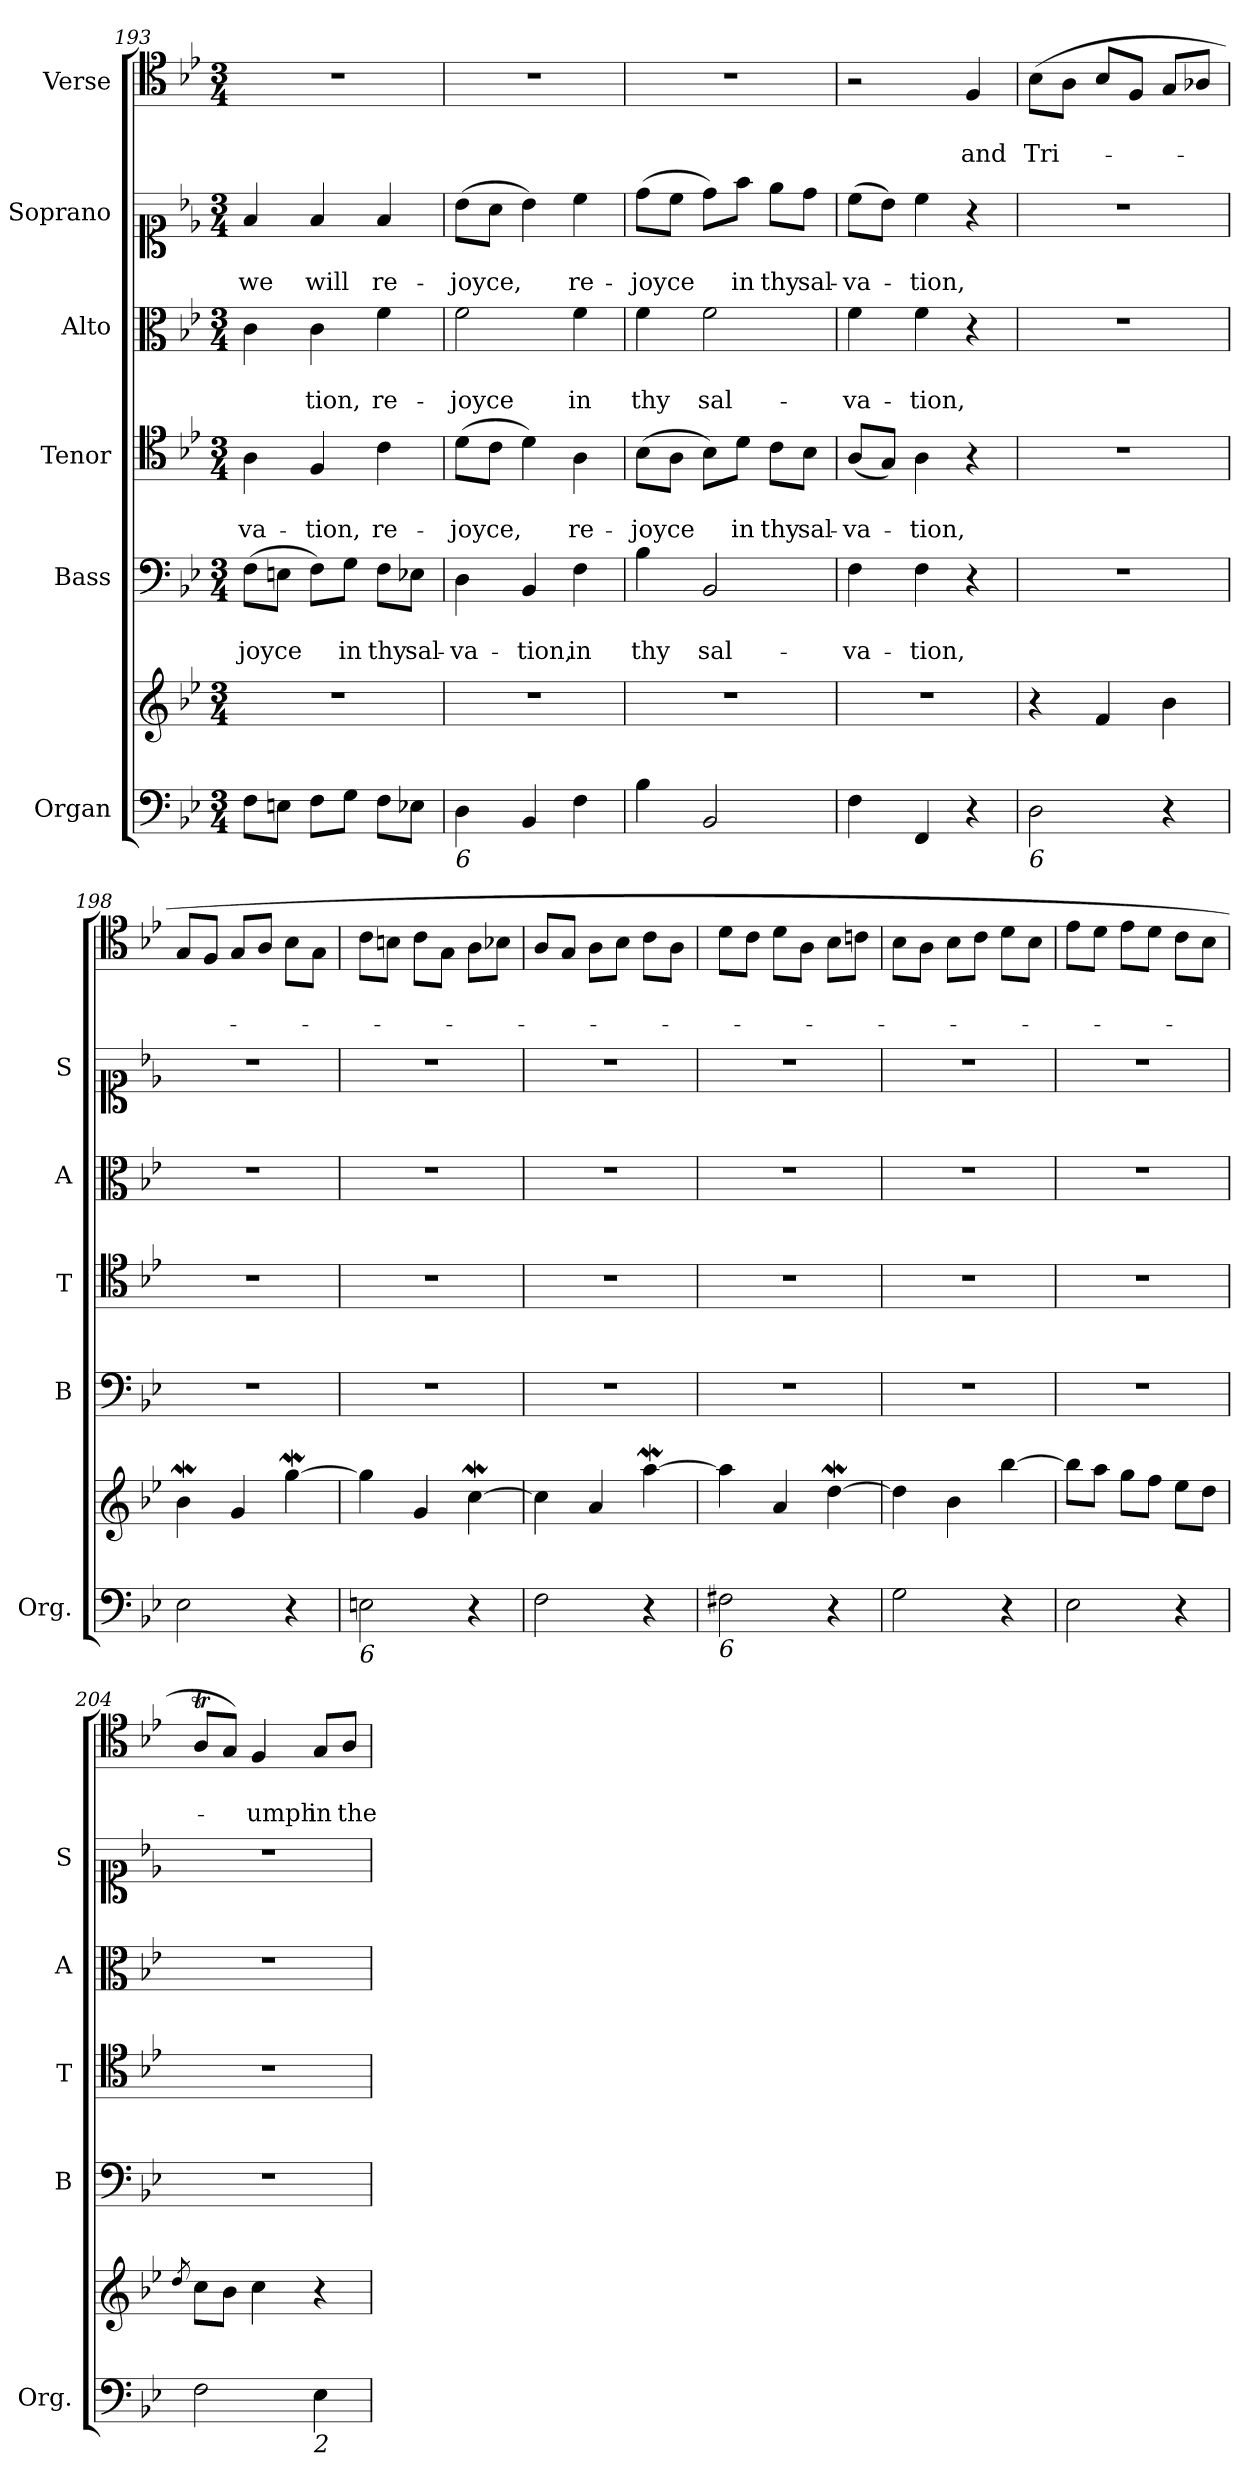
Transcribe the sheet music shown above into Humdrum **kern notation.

**kern	**kern	**kern	**text	**text	**kern	**text	**text	**kern	**text	**text	**kern	**text	**text	**kern	**text	**text
*part6	*part6	*part5	*part5	*part5	*part4	*part4	*part4	*part3	*part3	*part3	*part2	*part2	*part2	*part1	*part1	*part1
*staff7	*staff6	*staff5	*staff5	*staff5	*staff4	*staff4	*staff4	*staff3	*staff3	*staff3	*staff2	*staff2	*staff2	*staff1	*staff1	*staff1
*I"Organ	*	*I"Bass	*	*	*I"Tenor	*	*	*I"Alto	*	*	*I"Soprano	*	*	*I"Verse	*	*
*I'Org.	*	*I'B	*	*	*I'T	*	*	*I'A	*	*	*I'S	*	*	*	*	*
*clefF4	*clefG2	*clefF4	*	*	*clefC4	*	*	*clefC3	*	*	*clefC1	*	*	*clefC4	*	*
*k[b-e-]	*k[b-e-]	*k[b-e-]	*	*	*k[b-e-]	*	*	*k[b-e-]	*	*	*k[b-e-]	*	*	*k[b-e-]	*	*
*B-:	*B-:	*B-:	*	*	*B-:	*	*	*B-:	*	*	*B-:	*	*	*B-:	*	*
*M3/4	*M3/4	*M3/4	*	*	*M3/4	*	*	*M3/4	*	*	*M3/4	*	*	*M3/4	*	*
=193	=193	=193	=193	=193	=193	=193	=193	=193	=193	=193	=193	=193	=193	=193	=193	=193
!	!	!	!	!LO:LY:b	!	!	!LO:LY:b	!	!	!	!	!	!LO:LY:b	!	!	!
8F\L	2.r	(>8F\L	.	-joyce	4A\	.	-va-	4c\	.	.	4f/	.	we	2.r	.	.
8En\J	.	8En\J	.	.	.	.	.	.	.	.	.	.	.	.	.	.
!	!	!	!	!	!	!	!LO:LY:b	!	!	!LO:LY:b	!	!	!LO:LY:b	!	!	!
8F\L	.	8F\L)	.	.	4F/	.	-tion,	4c\	.	-tion,	4f/	.	will	.	.	.
!	!	!	!	!LO:LY:b	!	!	!	!	!	!	!	!	!	!	!	!
8G\J	.	8G\J	.	in	.	.	.	.	.	.	.	.	.	.	.	.
!	!	!	!	!LO:LY:b	!	!	!LO:LY:b	!	!	!LO:LY:b	!	!	!LO:LY:b	!	!	!
8F\L	.	8F\L	.	thy	4c\	.	re-	4f\	.	re-	4f/	.	re-	.	.	.
!	!	!	!	!LO:LY:b	!	!	!	!	!	!	!	!	!	!	!	!
8E-X\J	.	8E-X\J	.	sal-	.	.	.	.	.	.	.	.	.	.	.	.
=194	=194	=194	=194	=194	=194	=194	=194	=194	=194	=194	=194	=194	=194	=194	=194	=194
!LO:TX:b:i:t=6	!	!	!	!	!	!	!	!	!	!	!	!	!	!	!	!
!	!	!	!	!LO:LY:b	!	!	!LO:LY:b	!	!	!LO:LY:b	!	!	!LO:LY:b	!	!	!
4D\	2.r	4D\	.	-va-	(>8d\L	.	-joyce,	2f\	.	-joyce	(>8b-\L	.	-joyce,	2.r	.	.
.	.	.	.	.	8c\J	.	.	.	.	.	8a\J	.	.	.	.	.
!	!	!	!	!LO:LY:b	!	!	!	!	!	!	!	!	!	!	!	!
4BB-/	.	4BB-/	.	-tion,	4d\)	.	.	.	.	.	4b-\)	.	.	.	.	.
!	!	!	!	!LO:LY:b	!	!	!LO:LY:b	!	!	!LO:LY:b	!	!	!LO:LY:b	!	!	!
4F\	.	4F\	.	in	4A\	.	re-	4f\	.	in	4cc\	.	re-	.	.	.
=195	=195	=195	=195	=195	=195	=195	=195	=195	=195	=195	=195	=195	=195	=195	=195	=195
!	!	!	!	!LO:LY:b	!	!	!LO:LY:b	!	!	!LO:LY:b	!	!	!LO:LY:b	!	!	!
4B-\	2.r	4B-\	.	thy	(>8B-\L	.	-joyce	4f\	.	thy	(>8dd\L	.	-joyce	2.r	.	.
.	.	.	.	.	8A\J	.	.	.	.	.	8cc\J	.	.	.	.	.
!	!	!	!	!LO:LY:b	!	!	!	!	!	!LO:LY:b	!	!	!	!	!	!
2BB-/	.	2BB-/	.	sal-	8B-\L)	.	.	2f\	.	sal-	8dd\L)	.	.	.	.	.
!	!	!	!	!	!	!	!LO:LY:b	!	!	!	!	!	!LO:LY:b	!	!	!
.	.	.	.	.	8d\J	.	in	.	.	.	8ff\J	.	in	.	.	.
!	!	!	!	!	!	!	!LO:LY:b	!	!	!	!	!	!LO:LY:b	!	!	!
.	.	.	.	.	8c\L	.	thy	.	.	.	8ee-\L	.	thy	.	.	.
!	!	!	!	!	!	!	!LO:LY:b	!	!	!	!	!	!LO:LY:b	!	!	!
.	.	.	.	.	8B-\J	.	sal-	.	.	.	8dd\J	.	sal-	.	.	.
=196	=196	=196	=196	=196	=196	=196	=196	=196	=196	=196	=196	=196	=196	=196	=196	=196
!	!	!	!	!LO:LY:b	!	!	!LO:LY:b	!	!	!LO:LY:b	!	!	!LO:LY:b	!	!	!
4F\	2.r	4F\	.	-va-	(<8A/L	.	-va-	4f\	.	-va-	(>8cc\L	.	-va-	2r	.	.
.	.	.	.	.	8G/J)	.	.	.	.	.	8b-\J)	.	.	.	.	.
!	!	!	!	!LO:LY:b	!	!	!LO:LY:b	!	!	!LO:LY:b	!	!	!LO:LY:b	!	!	!
4FF/	.	4F\	.	-tion,	4A\	.	-tion,	4f\	.	-tion,	4cc\	.	-tion,	.	.	.
!	!	!	!	!	!	!	!	!	!	!	!	!	!	!	!	!LO:LY:b
4r	.	4r	.	.	4r	.	.	4r	.	.	4r	.	.	4F/	.	and
=197	=197	=197	=197	=197	=197	=197	=197	=197	=197	=197	=197	=197	=197	=197	=197	=197
!LO:TX:b:i:t=6	!	!	!	!	!	!	!	!	!	!	!	!	!	!	!	!
!	!	!	!	!	!	!	!	!	!	!	!	!	!	!	!	!LO:LY:b
2D\	4r	2.r	.	.	2.r	.	.	2.r	.	.	2.r	.	.	(>8B-\L	.	Tri-
.	.	.	.	.	.	.	.	.	.	.	.	.	.	8A\J	.	.
.	4f/	.	.	.	.	.	.	.	.	.	.	.	.	8B-/L	.	.
.	.	.	.	.	.	.	.	.	.	.	.	.	.	8F/J	.	.
4r	4b-\	.	.	.	.	.	.	.	.	.	.	.	.	8G/L	.	.
.	.	.	.	.	.	.	.	.	.	.	.	.	.	8A-X/J	.	.
!!LO:PB:g=z
=198	=198	=198	=198	=198	=198	=198	=198	=198	=198	=198	=198	=198	=198	=198	=198	=198
2E-\	4b-w\	2.r	.	.	2.r	.	.	2.r	.	.	2.r	.	.	8G/L	.	.
.	.	.	.	.	.	.	.	.	.	.	.	.	.	8F/J	.	.
.	4g/	.	.	.	.	.	.	.	.	.	.	.	.	8G/L	.	.
.	.	.	.	.	.	.	.	.	.	.	.	.	.	8A/J	.	.
4r	[4ggW\	.	.	.	.	.	.	.	.	.	.	.	.	8B-\L	.	.
.	.	.	.	.	.	.	.	.	.	.	.	.	.	8G\J	.	.
=199	=199	=199	=199	=199	=199	=199	=199	=199	=199	=199	=199	=199	=199	=199	=199	=199
!LO:TX:b:i:t=6	!	!	!	!	!	!	!	!	!	!	!	!	!	!	!	!
2En\	4gg\]	2.r	.	.	2.r	.	.	2.r	.	.	2.r	.	.	8c\L	.	.
.	.	.	.	.	.	.	.	.	.	.	.	.	.	8Bn\J	.	.
.	4g/	.	.	.	.	.	.	.	.	.	.	.	.	8c\L	.	.
.	.	.	.	.	.	.	.	.	.	.	.	.	.	8G\J	.	.
4r	[4ccW\	.	.	.	.	.	.	.	.	.	.	.	.	8A\L	.	.
.	.	.	.	.	.	.	.	.	.	.	.	.	.	8B-X\J	.	.
=200	=200	=200	=200	=200	=200	=200	=200	=200	=200	=200	=200	=200	=200	=200	=200	=200
2F\	4cc\]	2.r	.	.	2.r	.	.	2.r	.	.	2.r	.	.	8A/L	.	.
.	.	.	.	.	.	.	.	.	.	.	.	.	.	8G/J	.	.
.	4a/	.	.	.	.	.	.	.	.	.	.	.	.	8A\L	.	.
.	.	.	.	.	.	.	.	.	.	.	.	.	.	8B-\J	.	.
4r	[4aaW\	.	.	.	.	.	.	.	.	.	.	.	.	8c\L	.	.
.	.	.	.	.	.	.	.	.	.	.	.	.	.	8A\J	.	.
=201	=201	=201	=201	=201	=201	=201	=201	=201	=201	=201	=201	=201	=201	=201	=201	=201
!LO:TX:b:i:t=6	!	!	!	!	!	!	!	!	!	!	!	!	!	!	!	!
2F#X\	4aa\]	2.r	.	.	2.r	.	.	2.r	.	.	2.r	.	.	8d\L	.	.
.	.	.	.	.	.	.	.	.	.	.	.	.	.	8c\J	.	.
.	4a/	.	.	.	.	.	.	.	.	.	.	.	.	8d\L	.	.
.	.	.	.	.	.	.	.	.	.	.	.	.	.	8A\J	.	.
4r	[4ddW\	.	.	.	.	.	.	.	.	.	.	.	.	8B-\L	.	.
.	.	.	.	.	.	.	.	.	.	.	.	.	.	8cn\J	.	.
=202	=202	=202	=202	=202	=202	=202	=202	=202	=202	=202	=202	=202	=202	=202	=202	=202
2G\	4dd\]	2.r	.	.	2.r	.	.	2.r	.	.	2.r	.	.	8B-\L	.	.
.	.	.	.	.	.	.	.	.	.	.	.	.	.	8A\J	.	.
.	4b-\	.	.	.	.	.	.	.	.	.	.	.	.	8B-\L	.	.
.	.	.	.	.	.	.	.	.	.	.	.	.	.	8c\J	.	.
4r	[4bb-\	.	.	.	.	.	.	.	.	.	.	.	.	8d\L	.	.
.	.	.	.	.	.	.	.	.	.	.	.	.	.	8B-\J	.	.
=203	=203	=203	=203	=203	=203	=203	=203	=203	=203	=203	=203	=203	=203	=203	=203	=203
2E-\	8bb-\L]	2.r	.	.	2.r	.	.	2.r	.	.	2.r	.	.	8e-\L	.	.
.	8aa\J	.	.	.	.	.	.	.	.	.	.	.	.	8d\J	.	.
.	8gg\L	.	.	.	.	.	.	.	.	.	.	.	.	8e-\L	.	.
.	8ff\J	.	.	.	.	.	.	.	.	.	.	.	.	8d\J	.	.
4r	8ee-\L	.	.	.	.	.	.	.	.	.	.	.	.	8c\L	.	.
.	8dd\J	.	.	.	.	.	.	.	.	.	.	.	.	8B-\J	.	.
!!LO:LB:g=z
=204	=204	=204	=204	=204	=204	=204	=204	=204	=204	=204	=204	=204	=204	=204	=204	=204
.	8qdd/	.	.	.	.	.	.	.	.	.	.	.	.	.	.	.
2F\	8cc\L	2.r	.	.	2.r	.	.	2.r	.	.	2.r	.	.	8At/L	.	.
.	8b-\J	.	.	.	.	.	.	.	.	.	.	.	.	8G/J)	.	.
!	!	!	!	!	!	!	!	!	!	!	!	!	!	!	!	!LO:LY:b
.	4cc\	.	.	.	.	.	.	.	.	.	.	.	.	4F/	.	-umph
!LO:TX:b:i:t=2	!	!	!	!	!	!	!	!	!	!	!	!	!	!	!	!
!	!	!	!	!	!	!	!	!	!	!	!	!	!	!	!	!LO:LY:b
4E-\	4r	.	.	.	.	.	.	.	.	.	.	.	.	8G/L	.	in
!	!	!	!	!	!	!	!	!	!	!	!	!	!	!	!	!LO:LY:b
.	.	.	.	.	.	.	.	.	.	.	.	.	.	8A/J	.	the
=	=	=	=	=	=	=	=	=	=	=	=	=	=	=	=	=
*-	*-	*-	*-	*-	*-	*-	*-	*-	*-	*-	*-	*-	*-	*-	*-	*-
